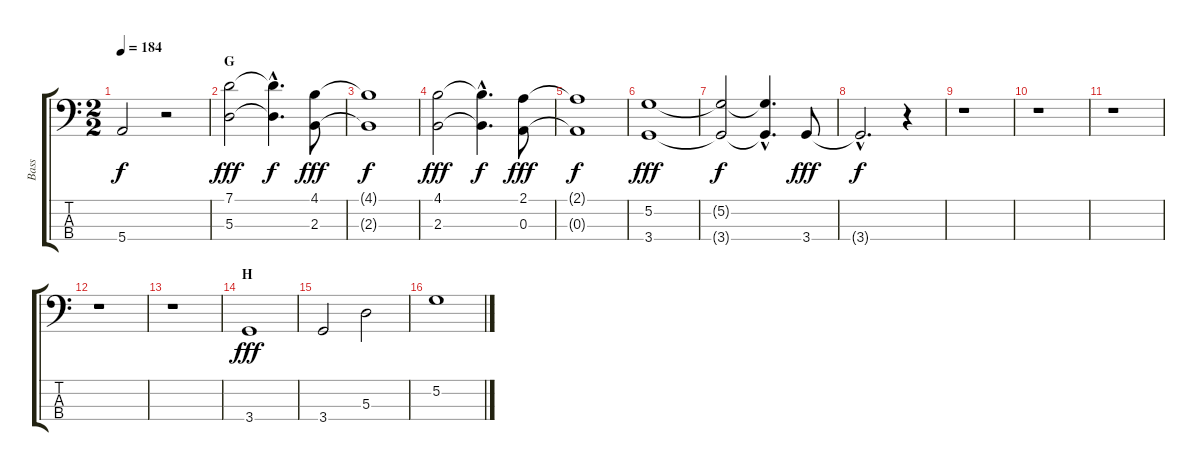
\track ("Bass" "Bass") {instrument electricbassfinger}
\staff {score tabs}
\tuning (G2 D2 A1 E1) {hide}
\ts (2 2)
\tempo 184
\clef f4
\ks c
5.4{t}.2{dy f} r.2 |
\section ("" "G")
(7.1 5.3).2{dy fff} (7.1{hac t} 5.3{hac t}).4{d dy f} (4.1 2.3).8{dy fff} |
(4.1{t} 2.3{t}).1{dy f} |
(4.1 2.3).2{dy fff} (4.1{hac t} 2.3{hac t}).4{d dy f} (2.1 0.3).8{dy fff} |
(2.1{t} 0.3{t}).1{dy f} |
(5.2 3.4).1{dy fff} |
(5.2{t} 3.4{t}).2{dy f} (5.2{hac t} 3.4{hac t}).4{d} 3.4.8{dy fff} |
3.4{hac t}.2{d dy f} r.4 |
r.1 |
r.1 |
r.1 |
r.1 |
r.1 |
\section ("" "H")
3.4.1{dy fff} |
3.4.2 5.3.2 |
5.2.1
